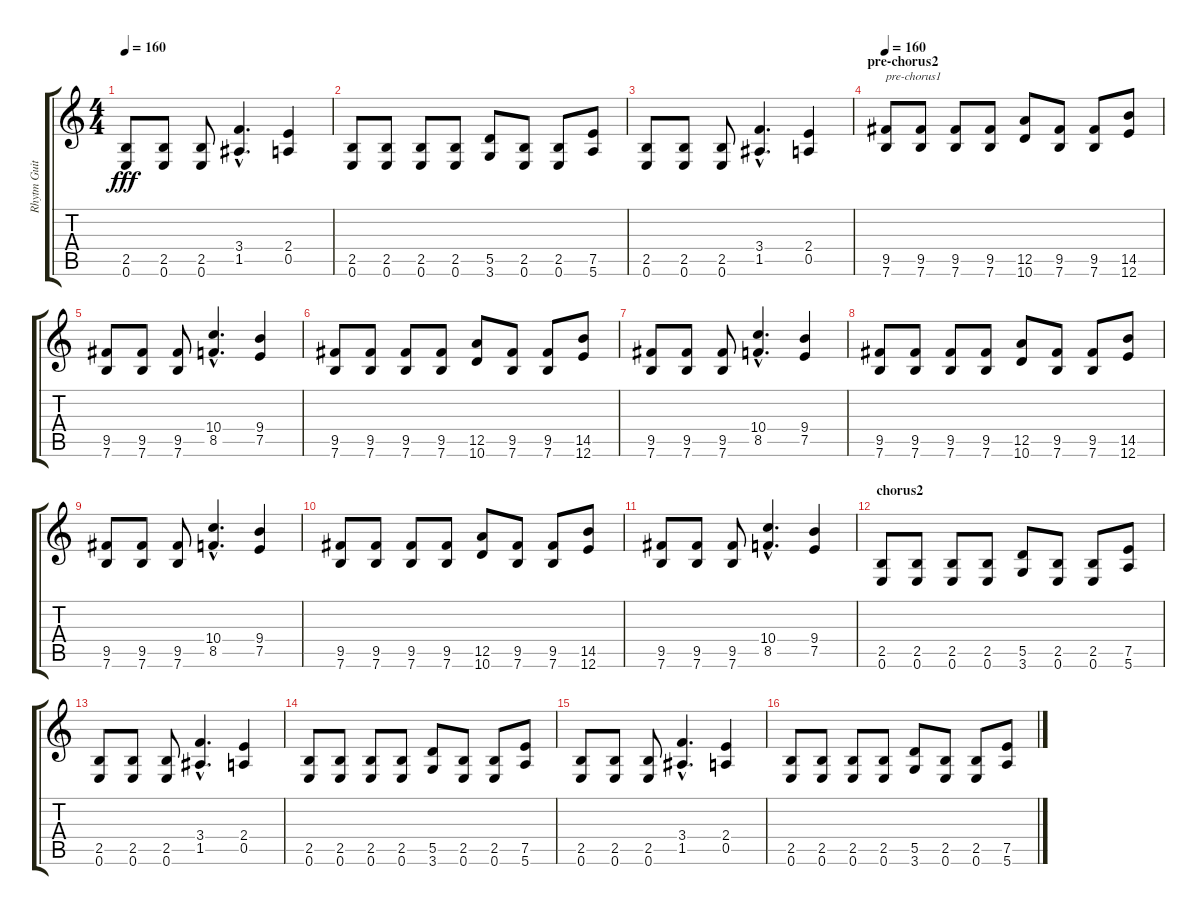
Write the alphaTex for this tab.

\track ("Rhytm Guit" "Rhytm Guit") {instrument overdrivenguitar}
\staff {score tabs}
\tuning (E4 B3 G3 D3 A2 E2) {hide}
\ts (4 4)
\tempo 160
\clef g2
\ks c
(2.5 0.6).8{dy fff} (2.5 0.6).8 (2.5 0.6).8 (3.4{hac} 1.5{hac}).4{d} (2.4 0.5).4 |
(2.5 0.6).8 (2.5 0.6).8 (2.5 0.6).8 (2.5 0.6).8 (5.5 3.6).8 (2.5 0.6).8 (2.5 0.6).8 (7.5 5.6).8 |
(2.5 0.6).8 (2.5 0.6).8 (2.5 0.6).8 (3.4{hac} 1.5{hac}).4{d} (2.4 0.5).4 |
\section ("" "pre-chorus2")
\tempo 160
(9.5 7.6).8{txt "pre-chorus1"} (9.5 7.6).8 (9.5 7.6).8 (9.5 7.6).8 (12.5 10.6).8 (9.5 7.6).8 (9.5 7.6).8 (14.5 12.6).8 |
(9.5 7.6).8 (9.5 7.6).8 (9.5 7.6).8 (10.4{hac} 8.5{hac}).4{d} (9.4 7.5).4 |
(9.5 7.6).8 (9.5 7.6).8 (9.5 7.6).8 (9.5 7.6).8 (12.5 10.6).8 (9.5 7.6).8 (9.5 7.6).8 (14.5 12.6).8 |
(9.5 7.6).8 (9.5 7.6).8 (9.5 7.6).8 (10.4{hac} 8.5{hac}).4{d} (9.4 7.5).4 |
(9.5 7.6).8 (9.5 7.6).8 (9.5 7.6).8 (9.5 7.6).8 (12.5 10.6).8 (9.5 7.6).8 (9.5 7.6).8 (14.5 12.6).8 |
(9.5 7.6).8 (9.5 7.6).8 (9.5 7.6).8 (10.4{hac} 8.5{hac}).4{d} (9.4 7.5).4 |
(9.5 7.6).8 (9.5 7.6).8 (9.5 7.6).8 (9.5 7.6).8 (12.5 10.6).8 (9.5 7.6).8 (9.5 7.6).8 (14.5 12.6).8 |
(9.5 7.6).8 (9.5 7.6).8 (9.5 7.6).8 (10.4{hac} 8.5{hac}).4{d} (9.4 7.5).4 |
\section ("" "chorus2")
(2.5 0.6).8 (2.5 0.6).8 (2.5 0.6).8 (2.5 0.6).8 (5.5 3.6).8 (2.5 0.6).8 (2.5 0.6).8 (7.5 5.6).8 |
(2.5 0.6).8 (2.5 0.6).8 (2.5 0.6).8 (3.4{hac} 1.5{hac}).4{d} (2.4 0.5).4 |
(2.5 0.6).8 (2.5 0.6).8 (2.5 0.6).8 (2.5 0.6).8 (5.5 3.6).8 (2.5 0.6).8 (2.5 0.6).8 (7.5 5.6).8 |
(2.5 0.6).8 (2.5 0.6).8 (2.5 0.6).8 (3.4{hac} 1.5{hac}).4{d} (2.4 0.5).4 |
(2.5 0.6).8 (2.5 0.6).8 (2.5 0.6).8 (2.5 0.6).8 (5.5 3.6).8 (2.5 0.6).8 (2.5 0.6).8 (7.5 5.6).8
